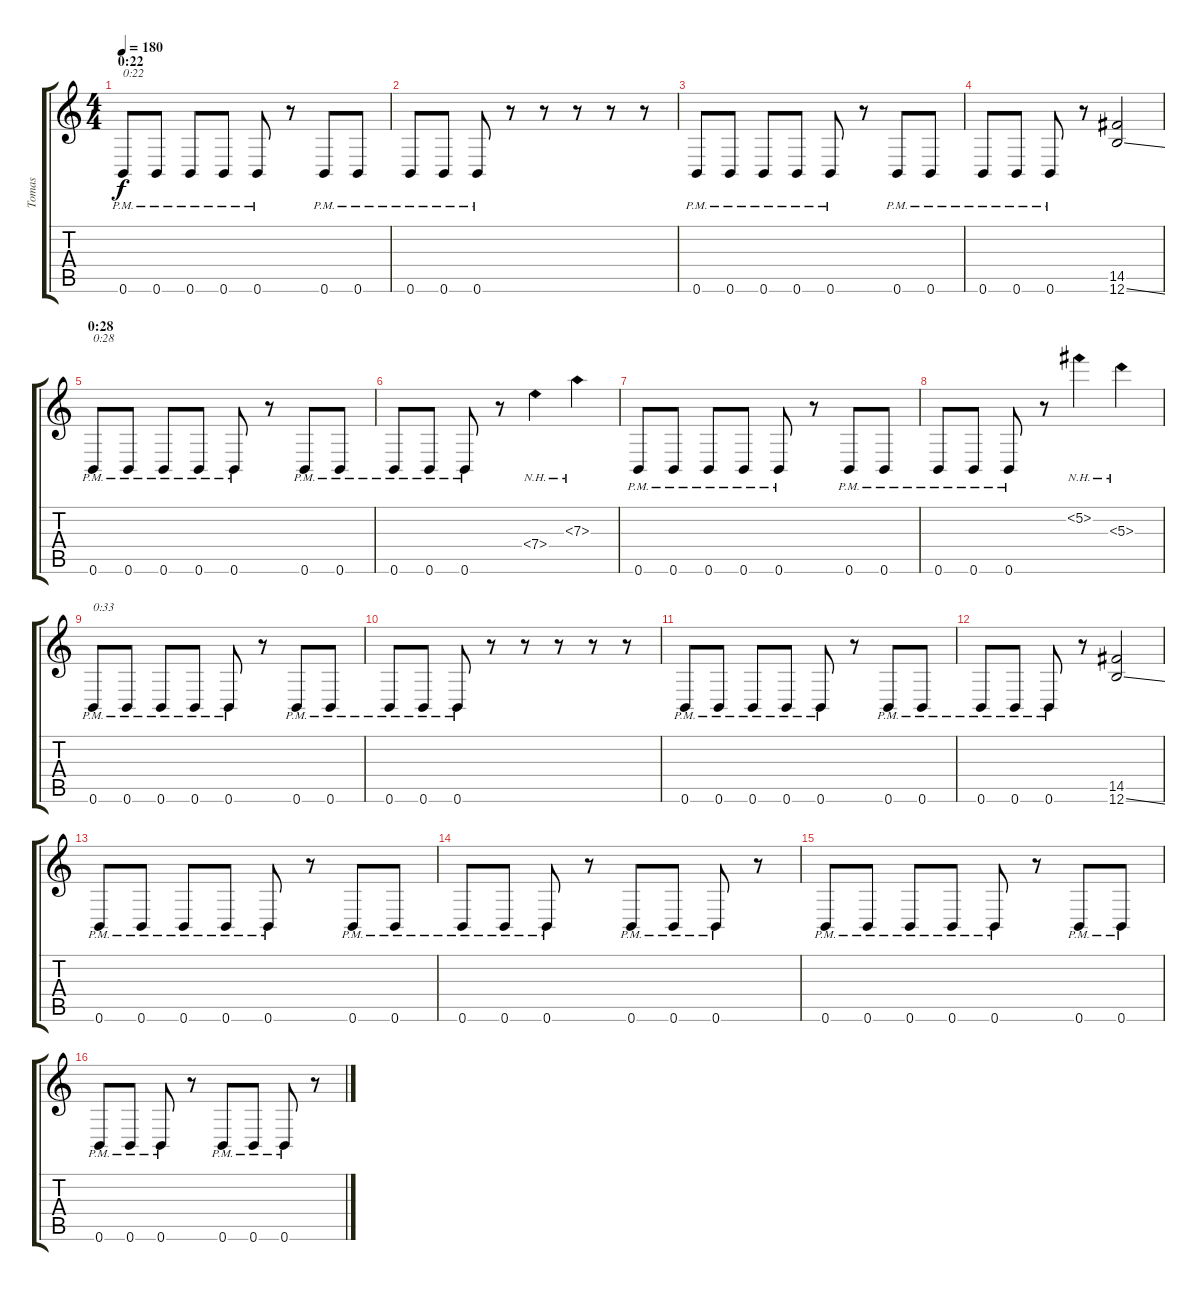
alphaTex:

\track ("Tomas" "Tomas") {instrument distortionguitar}
\staff {score tabs}
\tuning (B3 Gb3 D3 A2 E2 B1) {hide}
\ts (4 4)
\section ("" "0:22")
\tempo 180
\clef g2
\ks c
0.6{pm}.8{txt "0:22" dy f} 0.6{pm}.8 0.6{pm}.8 0.6{pm}.8 0.6{pm}.8 r.8 0.6{pm}.8 0.6{pm}.8 |
0.6{pm}.8 0.6{pm}.8 0.6{pm}.8 r.8 r.8 r.8 r.8 r.8 |
0.6{pm}.8 0.6{pm}.8 0.6{pm}.8 0.6{pm}.8 0.6{pm}.8 r.8 0.6{pm}.8 0.6{pm}.8 |
0.6{pm}.8 0.6{pm}.8 0.6{pm}.8 r.8 (14.5 12.6{ss}).2 |
\section ("" "0:28")
0.6{pm}.8{txt "0:28"} 0.6{pm}.8 0.6{pm}.8 0.6{pm}.8 0.6{pm}.8 r.8 0.6{pm}.8 0.6{pm}.8 |
0.6{pm}.8 0.6{pm}.8 0.6{pm}.8 r.8 7.4{nh}.4 7.3{nh}.4 |
0.6{pm}.8 0.6{pm}.8 0.6{pm}.8 0.6{pm}.8 0.6{pm}.8 r.8 0.6{pm}.8 0.6{pm}.8 |
0.6{pm}.8 0.6{pm}.8 0.6{pm}.8 r.8 5.2{nh}.4 5.3{nh}.4 |
0.6{pm}.8{txt "0:33"} 0.6{pm}.8 0.6{pm}.8 0.6{pm}.8 0.6{pm}.8 r.8 0.6{pm}.8 0.6{pm}.8 |
0.6{pm}.8 0.6{pm}.8 0.6{pm}.8 r.8 r.8 r.8 r.8 r.8 |
0.6{pm}.8 0.6{pm}.8 0.6{pm}.8 0.6{pm}.8 0.6{pm}.8 r.8 0.6{pm}.8 0.6{pm}.8 |
0.6{pm}.8 0.6{pm}.8 0.6{pm}.8 r.8 (14.5 12.6{ss}).2 |
0.6{pm}.8 0.6{pm}.8 0.6{pm}.8 0.6{pm}.8 0.6{pm}.8 r.8 0.6{pm}.8 0.6{pm}.8 |
0.6{pm}.8 0.6{pm}.8 0.6{pm}.8 r.8 0.6{pm}.8 0.6{pm}.8 0.6{pm}.8 r.8 |
0.6{pm}.8 0.6{pm}.8 0.6{pm}.8 0.6{pm}.8 0.6{pm}.8 r.8 0.6{pm}.8 0.6{pm}.8 |
0.6{pm}.8 0.6{pm}.8 0.6{pm}.8 r.8 0.6{pm}.8 0.6{pm}.8 0.6{pm}.8 r.8
